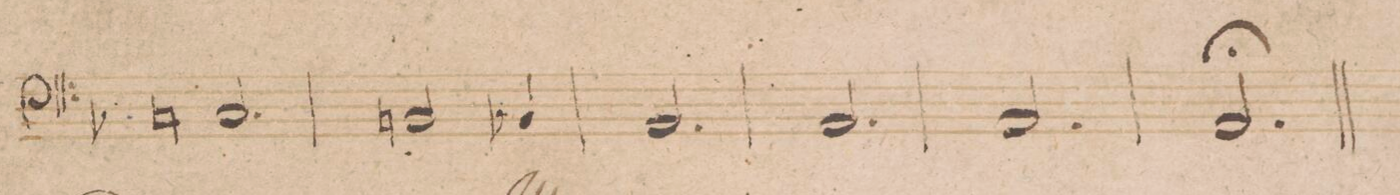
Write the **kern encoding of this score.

**kern	**dynam
*I"Trombono	*
*clefF4	*
*k[b-]	*
*M3/4	*
2.Cn/	.
=56	=56
2BBn/	.
4BB-X/	.
=57	=57
2.AA/	.
=58	=58
2.AA/	.
=59	=59
2.AA/	.
=60	=60
2.AA;/	.
==	==
*-	*-
